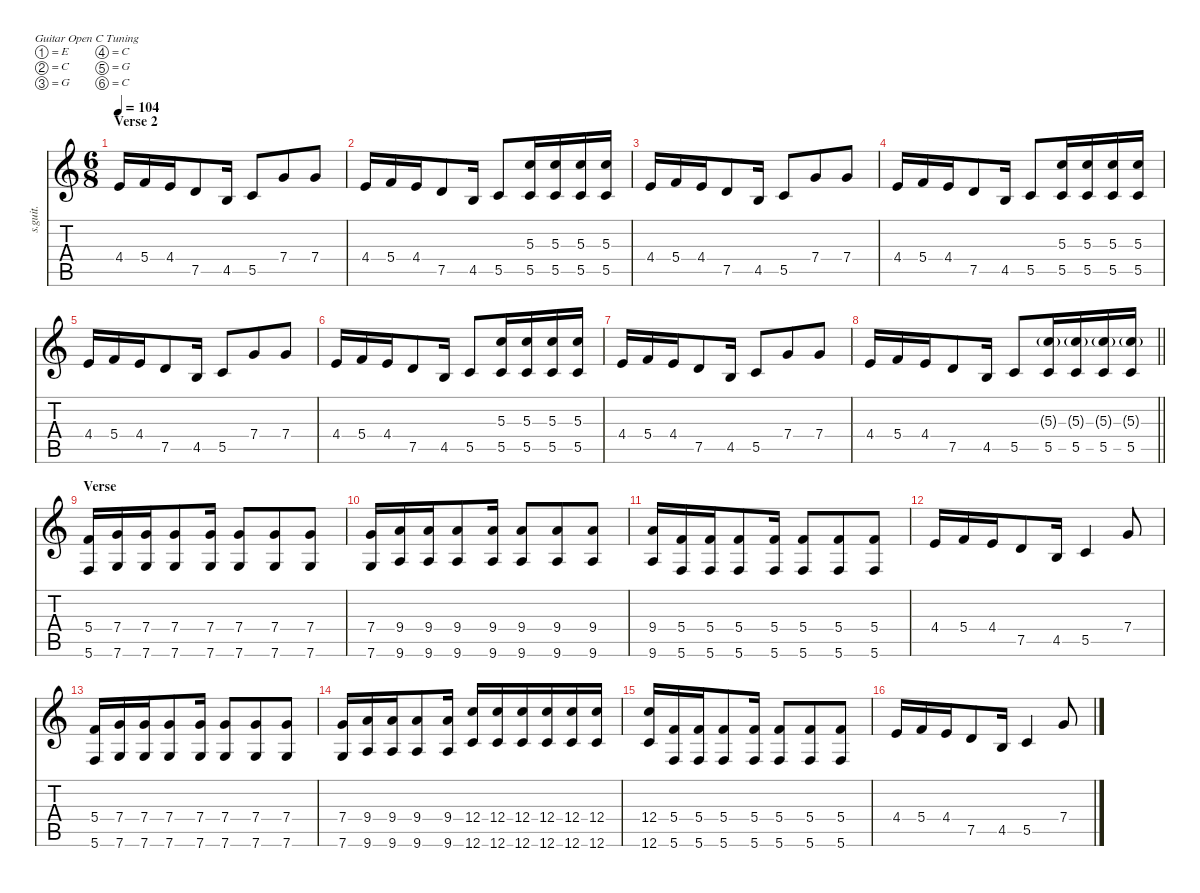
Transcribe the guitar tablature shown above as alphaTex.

\defaultSystemsLayout 4
\hideDynamics
\bracketExtendMode nobrackets
\otherSystemsTrackNameOrientation horizontal
\track ("Devin Townsend" "s.guit.") {instrument acousticguitarsteel}
\staff {score tabs}
\tuning (E4 C4 G3 C3 G2 C2)
\ts (6 8)
\section ("" "Verse 2")
\tempo 104
\clef g2
\ks c
4.4.16{dy f beam Up} 5.4.16{beam Up} 4.4.16{beam Up} 7.5.8{beam Up} 4.5.16{beam Up} 5.5.8{beam Up} 7.4.8{beam Up} 7.4.8{beam Up} |
4.4.16{beam Up} 5.4.16{beam Up} 4.4.16{beam Up} 7.5.8{beam Up} 4.5.16{beam Up} 5.5.8{beam Up} (5.3 5.5).16{beam Up} (5.3 5.5).16{beam Up} (5.3 5.5).16{beam Up} (5.3 5.5).16{beam Up} |
4.4.16{beam Up} 5.4.16{beam Up} 4.4.16{beam Up} 7.5.8{beam Up} 4.5.16{beam Up} 5.5.8{beam Up} 7.4.8{beam Up} 7.4.8{beam Up} |
4.4.16{beam Up} 5.4.16{beam Up} 4.4.16{beam Up} 7.5.8{beam Up} 4.5.16{beam Up} 5.5.8{beam Up} (5.3 5.5).16{beam Up} (5.3 5.5).16{beam Up} (5.3 5.5).16{beam Up} (5.3 5.5).16{beam Up} |
4.4.16{beam Up} 5.4.16{beam Up} 4.4.16{beam Up} 7.5.8{beam Up} 4.5.16{beam Up} 5.5.8{beam Up} 7.4.8{beam Up} 7.4.8{beam Up} |
4.4.16{beam Up} 5.4.16{beam Up} 4.4.16{beam Up} 7.5.8{beam Up} 4.5.16{beam Up} 5.5.8{beam Up} (5.3 5.5).16{beam Up} (5.3 5.5).16{beam Up} (5.3 5.5).16{beam Up} (5.3 5.5).16{beam Up} |
4.4.16{beam Up} 5.4.16{beam Up} 4.4.16{beam Up} 7.5.8{beam Up} 4.5.16{beam Up} 5.5.8{beam Up} 7.4.8{beam Up} 7.4.8{beam Up} |
\barLineRight lightlight
4.4.16{beam Up} 5.4.16{beam Up} 4.4.16{beam Up} 7.5.8{beam Up} 4.5.16{beam Up} 5.5.8{beam Up} (5.3{g} 5.5).16{beam Up} (5.3{g} 5.5).16{beam Up} (5.3{g} 5.5).16{beam Up} (5.3{g} 5.5).16{beam Up} |
\section ("" "Verse")
(5.4 5.6).16{beam Up} (7.4 7.6).16{beam Up} (7.4 7.6).16{beam Up} (7.4 7.6).8{beam Up} (7.4 7.6).16{beam Up} (7.4 7.6).8{beam Up} (7.4 7.6).8{beam Up} (7.4 7.6).8{beam Up} |
(7.4 7.6).16{beam Up} (9.4 9.6).16{beam Up} (9.4 9.6).16{beam Up} (9.4 9.6).8{beam Up} (9.4 9.6).16{beam Up} (9.4 9.6).8{beam Up} (9.4 9.6).8{beam Up} (9.4 9.6).8{beam Up} |
(9.4 9.6).16{beam Up} (5.4 5.6).16{beam Up} (5.4 5.6).16{beam Up} (5.4 5.6).8{beam Up} (5.4 5.6).16{beam Up} (5.4 5.6).8{beam Up} (5.4 5.6).8{beam Up} (5.4 5.6).8{beam Up} |
4.4.16{beam Up} 5.4.16{beam Up} 4.4.16{beam Up} 7.5.8{beam Up} 4.5.16{beam Up} 5.5.4{beam Up} 7.4.8{beam Up} |
(5.4 5.6).16{beam Up} (7.4 7.6).16{beam Up} (7.4 7.6).16{beam Up} (7.4 7.6).8{beam Up} (7.4 7.6).16{beam Up} (7.4 7.6).8{beam Up} (7.4 7.6).8{beam Up} (7.4 7.6).8{beam Up} |
(7.4 7.6).16{beam Up} (9.4 9.6).16{beam Up} (9.4 9.6).16{beam Up} (9.4 9.6).8{beam Up} (9.4 9.6).16{beam Up} (12.4 12.6).16{beam Up} (12.4 12.6).16{beam Up} (12.4 12.6).16{beam Up} (12.4 12.6).16{beam Up} (12.4 12.6).16{beam Up} (12.4 12.6).16{beam Up} |
(12.4 12.6).16{beam Up} (5.4 5.6).16{beam Up} (5.4 5.6).16{beam Up} (5.4 5.6).8{beam Up} (5.4 5.6).16{beam Up} (5.4 5.6).8{beam Up} (5.4 5.6).8{beam Up} (5.4 5.6).8{beam Up} |
4.4.16{beam Up} 5.4.16{beam Up} 4.4.16{beam Up} 7.5.8{beam Up} 4.5.16{beam Up} 5.5.4{beam Up} 7.4.8{beam Up}
